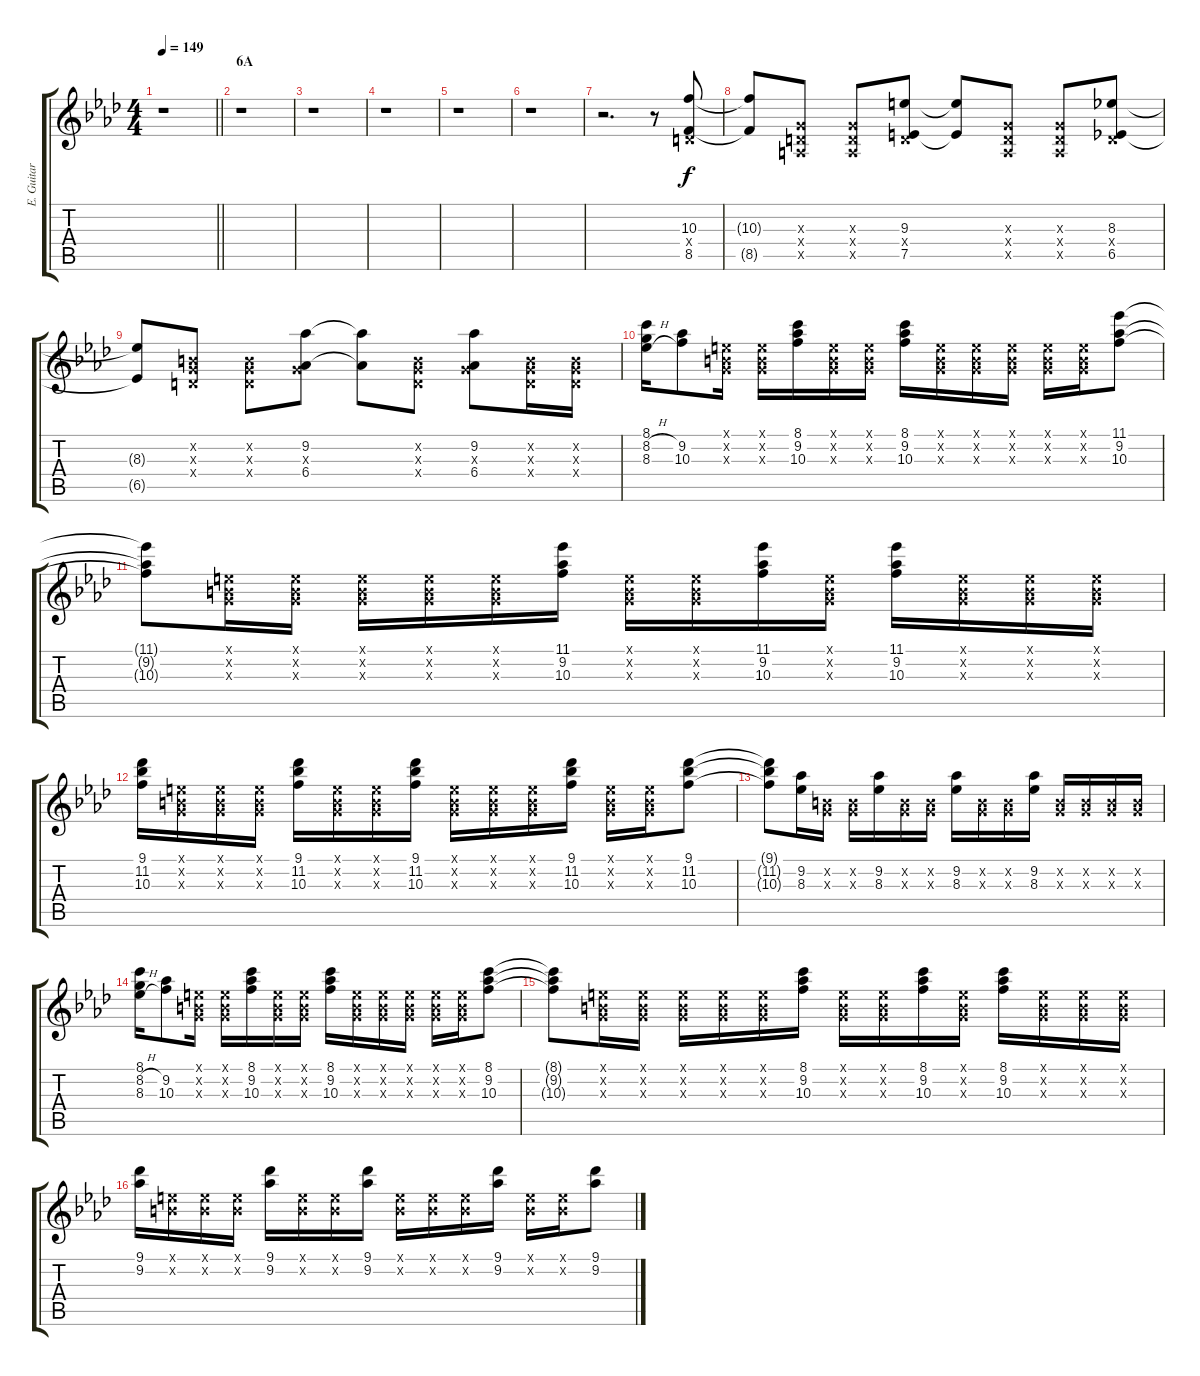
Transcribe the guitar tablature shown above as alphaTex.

\track ("E. Guitar II" "E. Guitar ") {instrument electricguitarjazz}
\staff {score tabs}
\tuning (E4 B3 G3 D3 A2 E2) {hide}
\ts (4 4)
\tempo 149
\clef g2
\barLineRight lightlight
\ks ab
r.1{dy f} |
\section ("" "6A")
r.1 |
r.1 |
r.1 |
r.1 |
r.1 |
r.2{d} r.8 (10.3 0.4{x} 8.5).8 |
(10.3{t} 8.5{t}).8 (0.3{x} 0.4{x} 0.5{x}).8 (0.3{x} 0.4{x} 0.5{x}).8 (9.3 0.4{x} 7.5).8 (9.3{t} 7.5{t}).8 (0.3{x} 0.4{x} 0.5{x}).8 (0.3{x} 0.4{x} 0.5{x}).8 (8.3 0.4{x} 6.5).8 |
(8.3{t} 6.5{t}).8 (0.2{x} 0.3{x} 0.4{x}).8 (0.2{x} 0.3{x} 0.4{x}).8 (9.2 0.3{x} 6.4).8 (9.2{t} 6.4{t}).8 (0.2{x} 0.3{x} 0.4{x}).8 (9.2 0.3{x} 6.4).8 (0.2{x} 0.3{x} 0.4{x}).16 (0.2{x} 0.3{x} 0.4{x}).16 |
(8.1 8.2{h} 8.3{h}).16 (9.2 10.3).8 (0.1{x} 0.2{x} 0.3{x}).16 (0.1{x} 0.2{x} 0.3{x}).16 (8.1 9.2 10.3).16 (0.1{x} 0.2{x} 0.3{x}).16 (0.1{x} 0.2{x} 0.3{x}).16 (8.1 9.2 10.3).16 (0.1{x} 0.2{x} 0.3{x}).16 (0.1{x} 0.2{x} 0.3{x}).16 (0.1{x} 0.2{x} 0.3{x}).16 (0.1{x} 0.2{x} 0.3{x}).16 (0.1{x} 0.2{x} 0.3{x}).16 (11.1 9.2 10.3).8 |
(11.1{t} 9.2{t} 10.3{t}).8 (0.1{x} 0.2{x} 0.3{x}).16 (0.1{x} 0.2{x} 0.3{x}).16 (0.1{x} 0.2{x} 0.3{x}).16 (0.1{x} 0.2{x} 0.3{x}).16 (0.1{x} 0.2{x} 0.3{x}).16 (11.1 9.2 10.3).16 (0.1{x} 0.2{x} 0.3{x}).16 (0.1{x} 0.2{x} 0.3{x}).16 (11.1 9.2 10.3).16 (0.1{x} 0.2{x} 0.3{x}).16 (11.1 9.2 10.3).16 (0.1{x} 0.2{x} 0.3{x}).16 (0.1{x} 0.2{x} 0.3{x}).16 (0.1{x} 0.2{x} 0.3{x}).16 |
(9.1 11.2 10.3).16 (0.1{x} 0.2{x} 0.3{x}).16 (0.1{x} 0.2{x} 0.3{x}).16 (0.1{x} 0.2{x} 0.3{x}).16 (9.1 11.2 10.3).16 (0.1{x} 0.2{x} 0.3{x}).16 (0.1{x} 0.2{x} 0.3{x}).16 (9.1 11.2 10.3).16 (0.1{x} 0.2{x} 0.3{x}).16 (0.1{x} 0.2{x} 0.3{x}).16 (0.1{x} 0.2{x} 0.3{x}).16 (9.1 11.2 10.3).16 (0.1{x} 0.2{x} 0.3{x}).16 (0.1{x} 0.2{x} 0.3{x}).16 (9.1 11.2 10.3).8 |
(9.1{t} 11.2{t} 10.3{t}).8 (9.2 8.3).16 (0.2{x} 0.3{x}).16 (0.2{x} 0.3{x}).16 (9.2 8.3).16 (0.2{x} 0.3{x}).16 (0.2{x} 0.3{x}).16 (9.2 8.3).16 (0.2{x} 0.3{x}).16 (0.2{x} 0.3{x}).16 (9.2 8.3).16 (0.2{x} 0.3{x}).16 (0.2{x} 0.3{x}).16 (0.2{x} 0.3{x}).16 (0.2{x} 0.3{x}).16 |
(8.1 8.2{h} 8.3{h}).16 (9.2 10.3).8 (0.1{x} 0.2{x} 0.3{x}).16 (0.1{x} 0.2{x} 0.3{x}).16 (8.1 9.2 10.3).16 (0.1{x} 0.2{x} 0.3{x}).16 (0.1{x} 0.2{x} 0.3{x}).16 (8.1 9.2 10.3).16 (0.1{x} 0.2{x} 0.3{x}).16 (0.1{x} 0.2{x} 0.3{x}).16 (0.1{x} 0.2{x} 0.3{x}).16 (0.1{x} 0.2{x} 0.3{x}).16 (0.1{x} 0.2{x} 0.3{x}).16 (8.1 9.2 10.3).8 |
(8.1{t} 9.2{t} 10.3{t}).8 (0.1{x} 0.2{x} 0.3{x}).16 (0.1{x} 0.2{x} 0.3{x}).16 (0.1{x} 0.2{x} 0.3{x}).16 (0.1{x} 0.2{x} 0.3{x}).16 (0.1{x} 0.2{x} 0.3{x}).16 (8.1 9.2 10.3).16 (0.1{x} 0.2{x} 0.3{x}).16 (0.1{x} 0.2{x} 0.3{x}).16 (8.1 9.2 10.3).16 (0.1{x} 0.2{x} 0.3{x}).16 (8.1 9.2 10.3).16 (0.1{x} 0.2{x} 0.3{x}).16 (0.1{x} 0.2{x} 0.3{x}).16 (0.1{x} 0.2{x} 0.3{x}).16 |
(9.1 9.2).16 (0.1{x} 0.2{x}).16 (0.1{x} 0.2{x}).16 (0.1{x} 0.2{x}).16 (9.1 9.2).16 (0.1{x} 0.2{x}).16 (0.1{x} 0.2{x}).16 (9.1 9.2).16 (0.1{x} 0.2{x}).16 (0.1{x} 0.2{x}).16 (0.1{x} 0.2{x}).16 (9.1 9.2).16 (0.1{x} 0.2{x}).16 (0.1{x} 0.2{x}).16 (9.1 9.2).8
